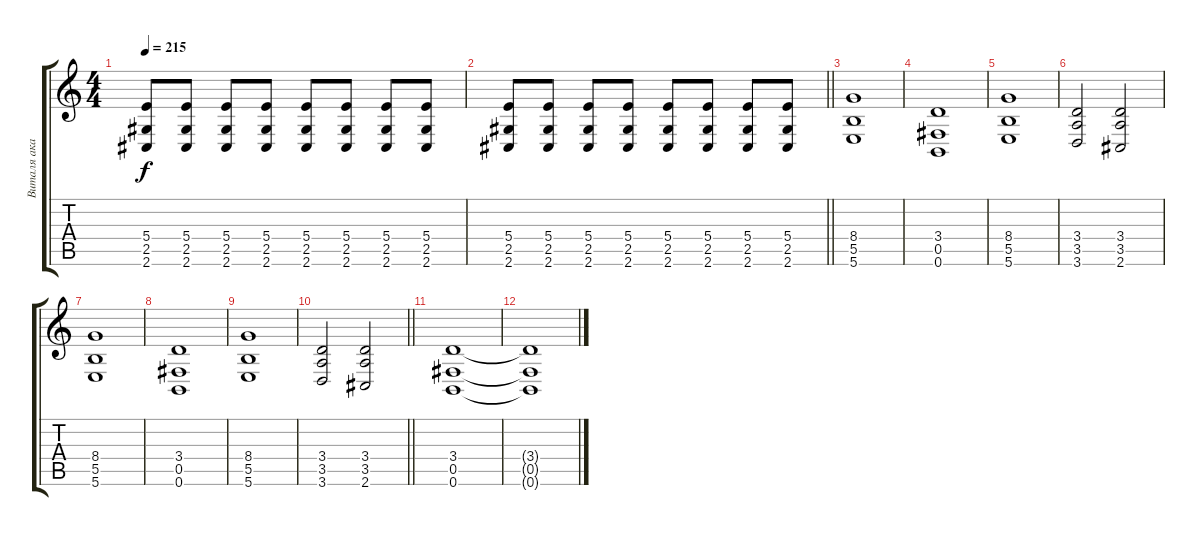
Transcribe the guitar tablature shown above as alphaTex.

\track ("Виталя ака Стардог" "Виталя ака") {instrument distortionguitar}
\staff {score tabs}
\tuning (Db4 Ab3 E3 B2 Gb2 B1) {hide}
\ts (4 4)
\tempo 215
\clef g2
\ks c
(5.4 2.5 2.6).8{dy f} (5.4 2.5 2.6).8 (5.4 2.5 2.6).8 (5.4 2.5 2.6).8 (5.4 2.5 2.6).8 (5.4 2.5 2.6).8 (5.4 2.5 2.6).8 (5.4 2.5 2.6).8 |
\barLineRight lightlight
(5.4 2.5 2.6).8 (5.4 2.5 2.6).8 (5.4 2.5 2.6).8 (5.4 2.5 2.6).8 (5.4 2.5 2.6).8 (5.4 2.5 2.6).8 (5.4 2.5 2.6).8 (5.4 2.5 2.6).8 |
(8.4 5.5 5.6).1 |
(3.4 0.5 0.6).1 |
(8.4 5.5 5.6).1 |
(3.4 3.5 3.6).2 (3.4 3.5 2.6).2 |
(8.4 5.5 5.6).1 |
(3.4 0.5 0.6).1 |
(8.4 5.5 5.6).1 |
\barLineRight lightlight
(3.4 3.5 3.6).2 (3.4 3.5 2.6).2 |
(3.4 0.5 0.6).1 |
(3.4{t} 0.5{t} 0.6{t}).1
